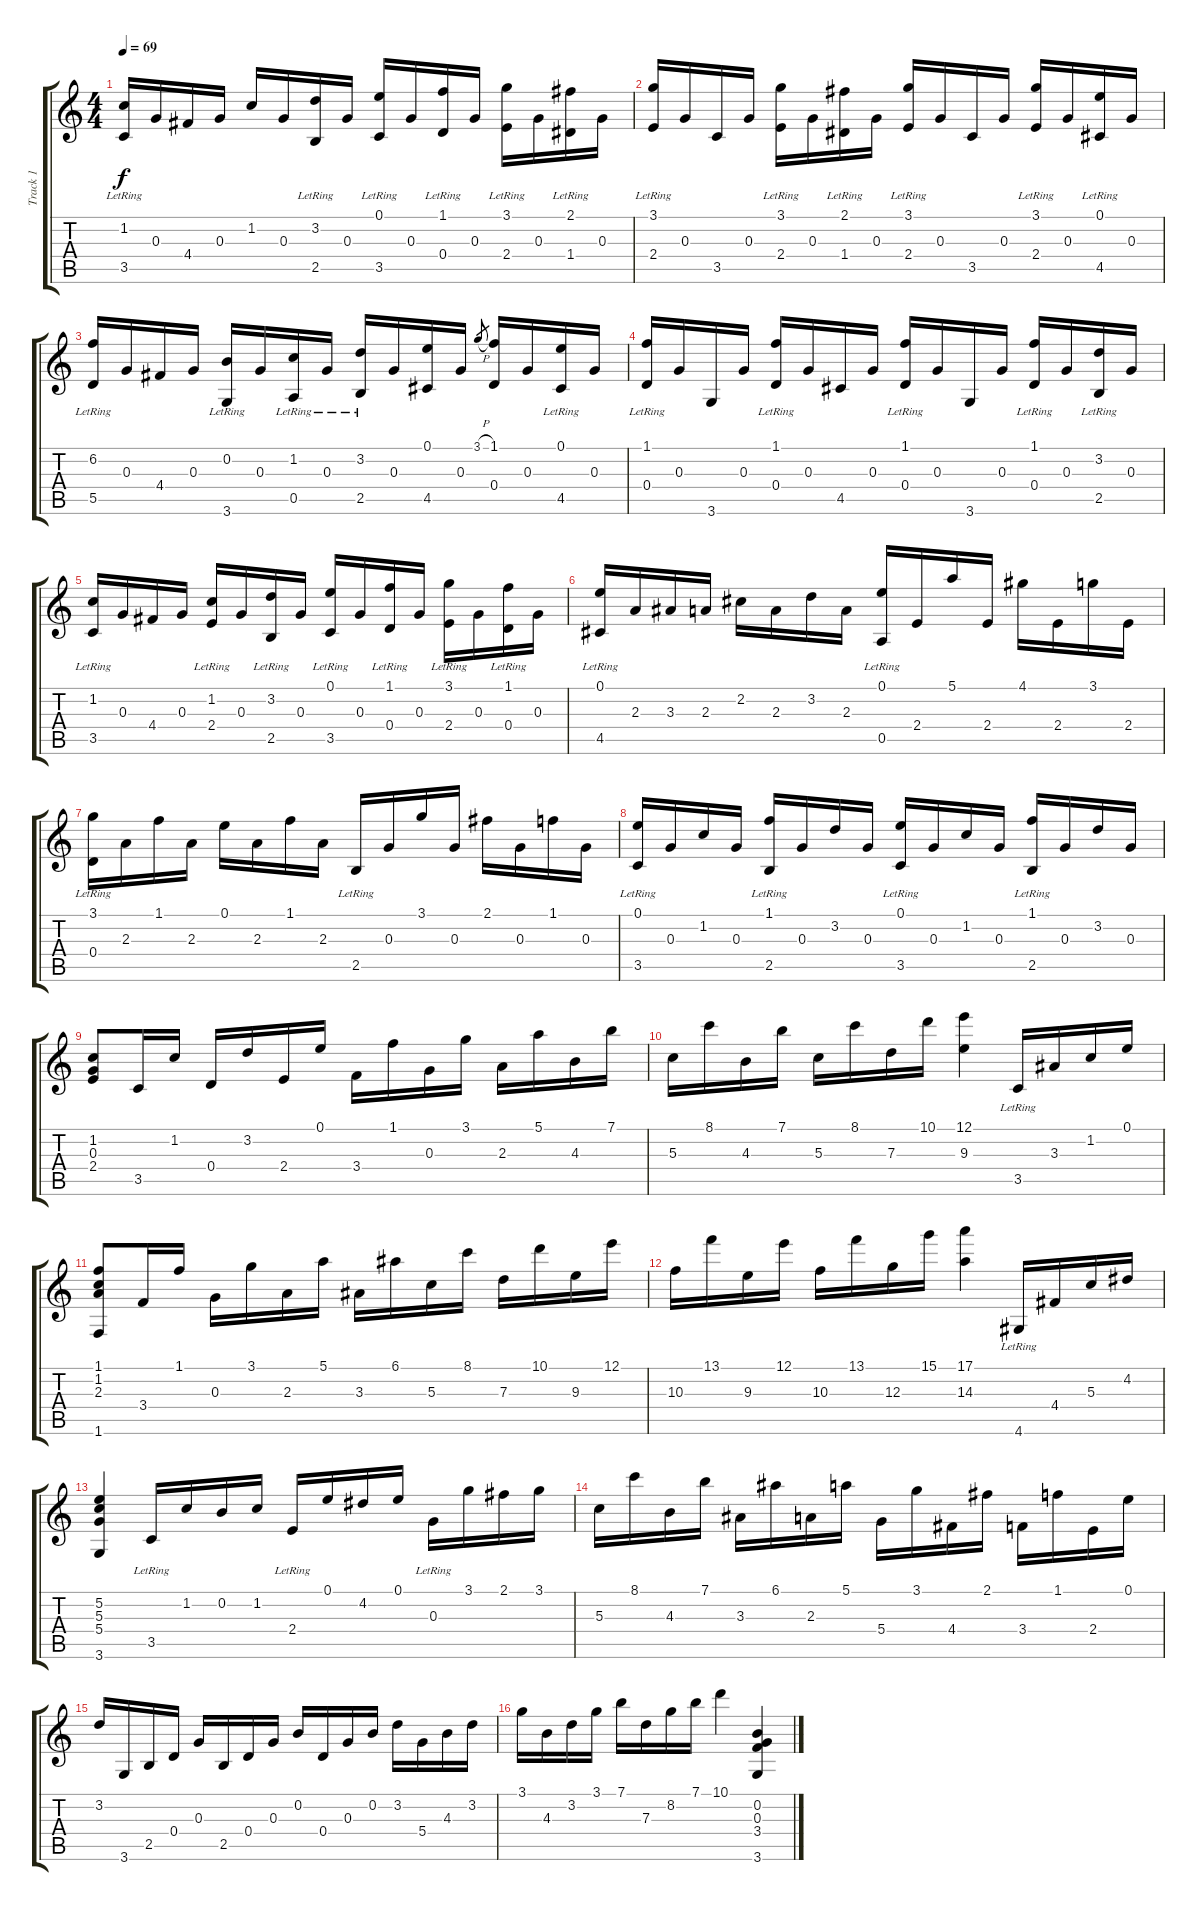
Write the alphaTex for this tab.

\track ("Track 1" "Track 1") {instrument acousticguitarnylon}
\staff {score tabs}
\tuning (E4 B3 G3 D3 A2 E2) {hide}
\ts (4 4)
\tempo 69
\clef g2
\ks c
(1.2 3.5{lr}).16{dy f instrument acousticguitarnylon} 0.3.16 4.4.16 0.3.16 1.2.16 0.3.16 (3.2 2.5{lr}).16 0.3.16 (0.1 3.5{lr}).16 0.3.16 (1.1 0.4{lr}).16 0.3.16 (3.1 2.4{lr}).16 0.3.16 (2.1 1.4{lr}).16 0.3.16 |
(3.1 2.4{lr}).16 0.3.16 3.5.16 0.3.16 (3.1 2.4{lr}).16 0.3.16 (2.1 1.4{lr}).16 0.3.16 (3.1 2.4{lr}).16 0.3.16 3.5.16 0.3.16 (3.1 2.4{lr}).16 0.3.16 (0.1 4.5{lr}).16 0.3.16 |
(6.2 5.5{lr}).16 0.3.16 4.4.16 0.3.16 (0.2 3.6{lr}).16 0.3.16 (1.2 0.5{lr}).16 0.3{lr}.16 (3.2 2.5{lr}).16 0.3.16 (0.1 4.5).16 0.3.16 3.1{h}.8{gr} (1.1 0.4).16 0.3.16 (0.1 4.5{lr}).16 0.3.16 |
(1.1 0.4{lr}).16 0.3.16 3.6.16 0.3.16 (1.1 0.4{lr}).16 0.3.16 4.5.16 0.3.16 (1.1 0.4{lr}).16 0.3.16 3.6.16 0.3.16 (1.1 0.4{lr}).16 0.3.16 (3.2 2.5{lr}).16 0.3.16 |
(1.2 3.5{lr}).16 0.3.16 4.4.16 0.3.16 (1.2 2.4{lr}).16 0.3.16 (3.2 2.5{lr}).16 0.3.16 (0.1 3.5{lr}).16 0.3.16 (1.1 0.4{lr}).16 0.3.16 (3.1 2.4{lr}).16 0.3.16 (1.1 0.4{lr}).16 0.3.16 |
(0.1 4.5{lr}).16 2.3.16 3.3.16 2.3.16 2.2.16 2.3.16 3.2.16 2.3.16 (0.1 0.5{lr}).16 2.4.16 5.1.16 2.4.16 4.1.16 2.4.16 3.1.16 2.4.16 |
(3.1 0.4{lr}).16 2.3.16 1.1.16 2.3.16 0.1.16 2.3.16 1.1.16 2.3.16 2.5{lr}.16 0.3.16 3.1.16 0.3.16 2.1.16 0.3.16 1.1.16 0.3.16 |
(0.1 3.5{lr}).16 0.3.16 1.2.16 0.3.16 (1.1 2.5{lr}).16 0.3.16 3.2.16 0.3.16 (0.1 3.5{lr}).16 0.3.16 1.2.16 0.3.16 (1.1 2.5{lr}).16 0.3.16 3.2.16 0.3.16 |
(1.2 0.3 2.4).8 3.5.16 1.2.16 0.4.16 3.2.16 2.4.16 0.1.16 3.4.16 1.1.16 0.3.16 3.1.16 2.3.16 5.1.16 4.3.16 7.1.16 |
5.3.16 8.1.16 4.3.16 7.1.16 5.3.16 8.1.16 7.3.16 10.1.16 (12.1 9.3).4 3.5{lr}.16 3.3.16 1.2.16 0.1.16 |
(1.1 1.2 2.3 1.6).8 3.4.16 1.1.16 0.3.16 3.1.16 2.3.16 5.1.16 3.3.16 6.1.16 5.3.16 8.1.16 7.3.16 10.1.16 9.3.16 12.1.16 |
10.3.16 13.1.16 9.3.16 12.1.16 10.3.16 13.1.16 12.3.16 15.1.16 (17.1 14.3).4 4.6{lr}.16 4.4.16 5.3.16 4.2.16 |
(5.2 5.3 5.4 3.6).4 3.5{lr}.16 1.2.16 0.2.16 1.2.16 2.4{lr}.16 0.1.16 4.2.16 0.1.16 0.3{lr}.16 3.1.16 2.1.16 3.1.16 |
5.3.16 8.1.16 4.3.16 7.1.16 3.3.16 6.1.16 2.3.16 5.1.16 5.4.16 3.1.16 4.4.16 2.1.16 3.4.16 1.1.16 2.4.16 0.1.16 |
3.2.16 3.6.16 2.5.16 0.4.16 0.3.16 2.5.16 0.4.16 0.3.16 0.2.16 0.4.16 0.3.16 0.2.16 3.2.16 5.4.16 4.3.16 3.2.16 |
3.1.16 4.3.16 3.2.16 3.1.16 7.1.16 7.3.16 8.2.16 7.1.16 10.1.4 (0.2 0.3 3.4 3.6).4
